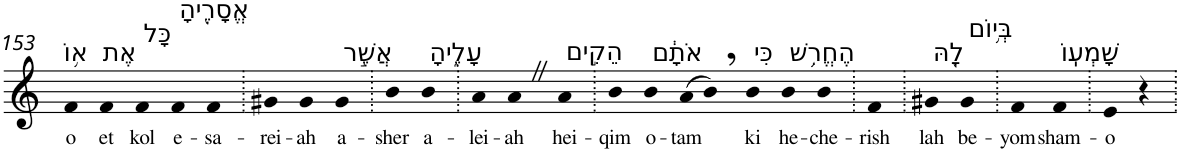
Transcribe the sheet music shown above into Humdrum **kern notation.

**kern	**text
*part1	*part1
*staff1	*staff1
*I"Piano	*
*I'Pno	*
!!LO:PB:g=z
*clefG2	*
*k[]	*
=153	=153
!LO:TX:a:t=א֥וֹ	!
!	!LO:LY:b
4f	o
!LO:TX:a:t=אֶת	!
!	!LO:LY:b
4f	et
!LO:TX:a:t=כָּל	!
!	!LO:LY:b
4f	kol
!LO:TX:a:t=אֱסָרֶ֖יהָ	!
!	!LO:LY:b
4f	e-
!	!LO:LY:b
4f	-sa-
=154.	=154.
!	!LO:LY:b
4g#X	-rei-
!	!LO:LY:b
4g#	-ah
!LO:TX:a:t=אֲשֶׁ֣ר	!
!	!LO:LY:b
4g#	a-
=155.	=155.
!	!LO:LY:b
4b	-sher
!LO:TX:a:t=עָלֶ֑יהָ	!
!	!LO:LY:b
4b	a-
=156.	=156.
!	!LO:LY:b
4a	-lei-
!	!LO:LY:b
4aZ	-ah
!LO:TX:a:t=הֵקִ֣ים	!
!	!LO:LY:b
4a	hei-
=157.	=157.
!	!LO:LY:b
4b	-qim
!LO:TX:a:t=אֹתָ֔ם	!
!	!LO:LY:b
4b	o-
!	!LO:LY:b
(>8a	-tam
8b,)	.
!LO:TX:a:t=כִּי	!
!	!LO:LY:b
4b	ki
!LO:TX:a:t=הֶחֱרִ֥שׁ	!
!	!LO:LY:b
4b	he-
!	!LO:LY:b
4b	-che-
=158.	=158.
!	!LO:LY:b
4f	-rish
=159.	=159.
!LO:TX:a:t=לָ֖הּ	!
!	!LO:LY:b
4g#X	lah
!LO:TX:a:t=בְּי֥וֹם	!
!	!LO:LY:b
4g#	be-
=160.	=160.
!	!LO:LY:b
4f	-yom
!LO:TX:a:t=שָׁמְעֽוֹ	!
!	!LO:LY:b
4f	sham-
=161.	=161.
!	!LO:LY:b
4e	-o
4r	.
=.	=.
*-	*-
